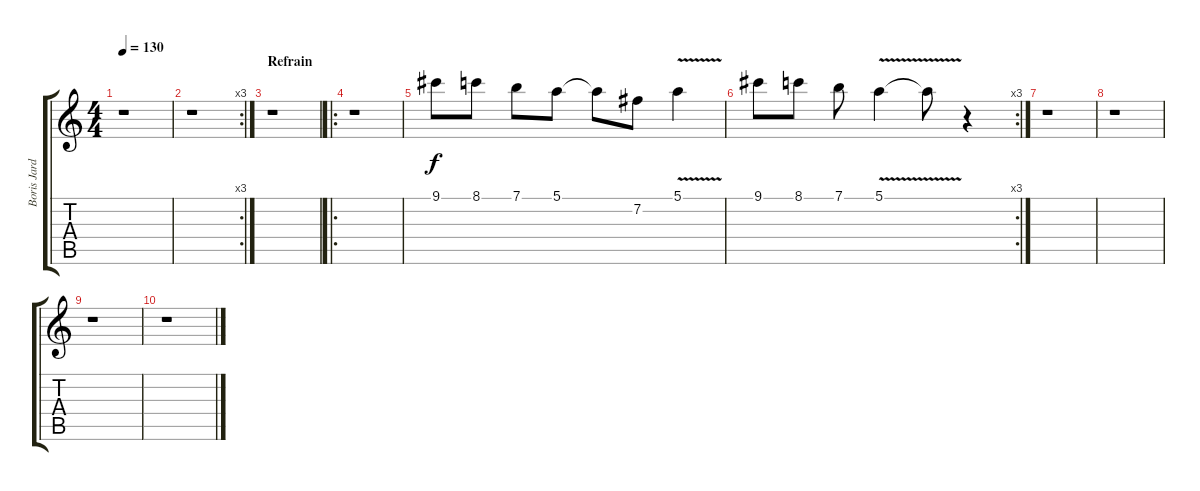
\track ("Boris Jardel" "Boris Jard") {instrument distortionguitar}
\staff {score tabs}
\tuning (E4 B3 G3 D3 A2 E2) {hide}
\ts (4 4)
\tempo 130
\clef g2
\ks c
r.1{dy f} |
\rc 3
r.1 |
\section ("" "Refrain")
r.1 |
\ro
r.1 |
9.1.8 8.1.8 7.1.8 5.1.8 5.1{t}.8 7.2.8 5.1{v}.4 |
\rc 3
9.1.8 8.1.8 7.1.8 5.1{v}.4 5.1{t}.8 r.4 |
r.1 |
r.1 |
r.1 |
r.1
